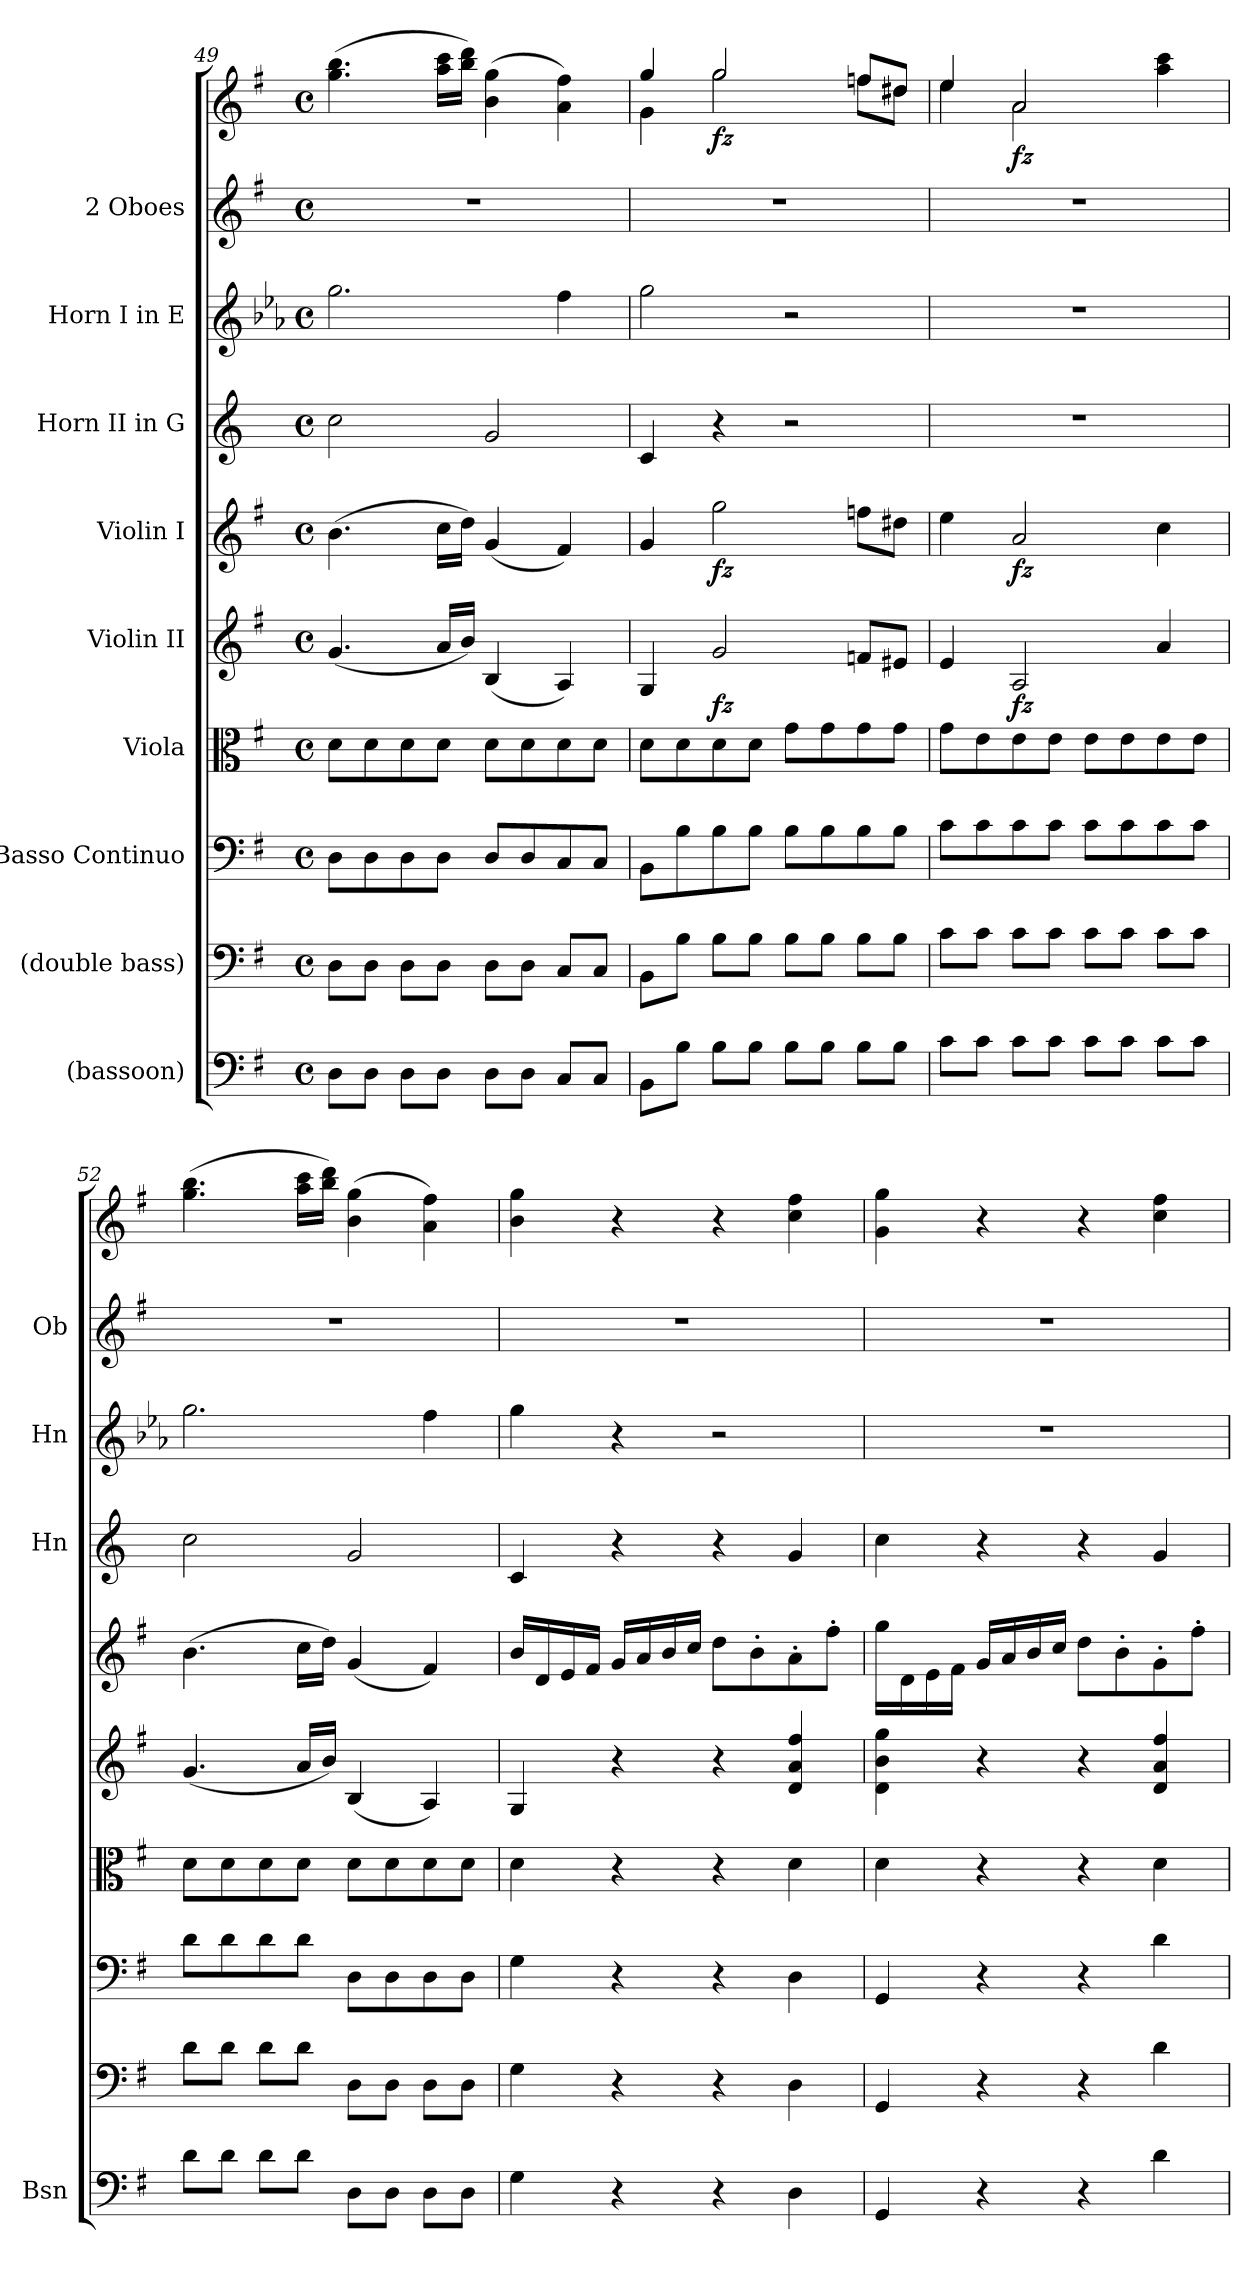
**kern	**kern	**kern	**kern	**kern	**dynam	**kern	**dynam	**kern	**kern	**kern	**kern	**dynam
*part9	*part8	*part7	*part6	*part5	*part5	*part4	*part4	*part3	*part2	*part1	*part1	*part1
*staff10	*staff9	*staff8	*staff7	*staff6	*staff6	*staff5	*staff5	*staff4	*staff3	*staff2	*staff1	*staff1/2
*I"(bassoon)	*I"(double bass)	*I"Basso Continuo	*I"Viola	*I"Violin II	*	*I"Violin I	*	*I"Horn II in G	*I"Horn I in E	*I"2 Oboes	*	*
*I'Bsn	*	*	*	*	*	*	*	*I'Hn	*I'Hn	*I'Ob	*	*
*clefF4	*clefF4	*clefF4	*clefC3	*clefG2	*	*clefG2	*	*clefG2	*clefG2	*clefG2	*clefG2	*
*	*ITrd7c12	*	*	*	*	*	*	*ITrd3c5	*ITrd5c8	*	*	*
*k[f#]	*k[f#]	*k[f#]	*k[f#]	*k[f#]	*	*k[f#]	*	*k[f#]	*k[f#]	*k[f#]	*k[f#]	*
*M4/4	*M4/4	*M4/4	*M4/4	*M4/4	*	*M4/4	*	*M4/4	*M4/4	*M4/4	*M4/4	*
*met(c)	*met(c)	*met(c)	*met(c)	*met(c)	*	*met(c)	*	*met(c)	*met(c)	*met(c)	*met(c)	*
=49	=49	=49	=49	=49	=49	=49	=49	=49	=49	=49	=49	=49
8D\L	8DD\L	8D\L	8d\L	(<4.g/	.	(>4.b\	.	2g\	2.b\	1r	(>4.gg\ 4.bb\	.
8D\J	8DD\J	8D\	8d\	.	.	.	.	.	.	.	.	.
8D\L	8DD\L	8D\	8d\	.	.	.	.	.	.	.	.	.
8D\J	8DD\J	8D\J	8d\J	16a/LL	.	16cc\LL	.	.	.	.	16aa\ 16ccc\LL	.
.	.	.	.	16b/JJ)	.	16dd\JJ)	.	.	.	.	16bb\ 16ddd\JJ)	.
8D\L	8DD\L	8D/L	8d\L	(<4B/	.	(<4g/	.	2d/	.	.	(>4b\ 4gg\	.
8D\J	8DD\J	8D/	8d\	.	.	.	.	.	.	.	.	.
8C/L	8CC/L	8C/	8d\	4A/)	.	4f#/)	.	.	4a\	.	4a\ 4ff#\)	.
8C/J	8CC/J	8C/J	8d\J	.	.	.	.	.	.	.	.	.
!!LO:LB:g=z
=50	=50	=50	=50	=50	=50	=50	=50	=50	=50	=50	=50	=50
*	*	*	*	*	*	*	*	*	*	*	*^	*
8BB\L	8BBB\L	8BB\L	8d\L	4G/	.	4g/	.	4G/	2b\	1r	4gg/	4g\	.
8B\J	8BB\J	8B\	8d\	.	.	.	.	.	.	.	.	.	.
!	!	!	!	!	!LO:DY:b	!	!LO:DY:b	!	!	!	!	!	!LO:DY:b
8B\L	8BB\L	8B\	8d\	2g/	fz	2gg\	fz	4r	.	.	2gg/	2gg\	fz
8B\J	8BB\J	8B\J	8d\J	.	.	.	.	.	.	.	.	.	.
8B\L	8BB\L	8B\L	8g\L	.	.	.	.	2r	2r	.	.	.	.
8B\J	8BB\J	8B\	8g\	.	.	.	.	.	.	.	.	.	.
8B\L	8BB\L	8B\	8g\	8fn/L	.	8ffn\L	.	.	.	.	8ffn/L	8ff\L	.
8B\J	8BB\J	8B\J	8g\J	8e#X/J	.	8dd#X\J	.	.	.	.	8dd#X/J	8dd#\J	.
=51	=51	=51	=51	=51	=51	=51	=51	=51	=51	=51	=51	=51	=51
8c\L	8C\L	8c\L	8g\L	4e/	.	4ee\	.	1r	1r	1r	4ee/	4ee\	.
8c\J	8C\J	8c\	8e\	.	.	.	.	.	.	.	.	.	.
!	!	!	!	!	!LO:DY:b	!	!LO:DY:b	!	!	!	!	!	!LO:DY:b
8c\L	8C\L	8c\	8e\	2A/	fz	2a/	fz	.	.	.	2a/	2a\	fz
8c\J	8C\J	8c\J	8e\J	.	.	.	.	.	.	.	.	.	.
8c\L	8C\L	8c\L	8e\L	.	.	.	.	.	.	.	.	.	.
8c\J	8C\J	8c\	8e\	.	.	.	.	.	.	.	.	.	.
8c\L	8C\L	8c\	8e\	4a/	.	4cc\	.	.	.	.	4aa\ 4ccc\	4ryy	.
8c\J	8C\J	8c\J	8e\J	.	.	.	.	.	.	.	.	.	.
*	*	*	*	*	*	*	*	*	*	*	*v	*v	*
=52	=52	=52	=52	=52	=52	=52	=52	=52	=52	=52	=52	=52
8d\L	8D\L	8d\L	8d\L	(<4.g/	.	(>4.b\	.	2g\	2.b\	1r	(>4.gg\ 4.bb\	.
8d\J	8D\J	8d\	8d\	.	.	.	.	.	.	.	.	.
8d\L	8D\L	8d\	8d\	.	.	.	.	.	.	.	.	.
8d\J	8D\J	8d\J	8d\J	16a/LL	.	16cc\LL	.	.	.	.	16aa\ 16ccc\LL	.
.	.	.	.	16b/JJ)	.	16dd\JJ)	.	.	.	.	16bb\ 16ddd\JJ)	.
8D\L	8DD\L	8D\L	8d\L	(<4B/	.	(<4g/	.	2d/	.	.	(>4b\ 4gg\	.
8D\J	8DD\J	8D\	8d\	.	.	.	.	.	.	.	.	.
8D\L	8DD\L	8D\	8d\	4A/)	.	4f#/)	.	.	4a\	.	4a\ 4ff#\)	.
8D\J	8DD\J	8D\J	8d\J	.	.	.	.	.	.	.	.	.
=53	=53	=53	=53	=53	=53	=53	=53	=53	=53	=53	=53	=53
4G\	4GG\	4G\	4d\	4G/	.	16b/LL	.	4G/	4b\	1r	4b\ 4gg\	.
.	.	.	.	.	.	16d/	.	.	.	.	.	.
.	.	.	.	.	.	16e/	.	.	.	.	.	.
.	.	.	.	.	.	16f#/JJ	.	.	.	.	.	.
4r	4r	4r	4r	4r	.	16g/LL	.	4r	4r	.	4r	.
.	.	.	.	.	.	16a/	.	.	.	.	.	.
.	.	.	.	.	.	16b/	.	.	.	.	.	.
.	.	.	.	.	.	16cc/JJ	.	.	.	.	.	.
4r	4r	4r	4r	4r	.	8dd\L	.	4r	2r	.	4r	.
.	.	.	.	.	.	8b'\	.	.	.	.	.	.
4D\	4DD\	4D\	4d\	4d/ 4a/ 4ff#/	.	8a'\	.	4d/	.	.	4cc\ 4ff#\	.
.	.	.	.	.	.	8ff#'\J	.	.	.	.	.	.
=54	=54	=54	=54	=54	=54	=54	=54	=54	=54	=54	=54	=54
4GG/	4GGG/	4GG/	4d\	4d\ 4b\ 4gg\	.	16gg\LL	.	4g\	1r	1r	4g\ 4gg\	.
.	.	.	.	.	.	16d\	.	.	.	.	.	.
.	.	.	.	.	.	16e\	.	.	.	.	.	.
.	.	.	.	.	.	16f#\JJ	.	.	.	.	.	.
4r	4r	4r	4r	4r	.	16g/LL	.	4r	.	.	4r	.
.	.	.	.	.	.	16a/	.	.	.	.	.	.
.	.	.	.	.	.	16b/	.	.	.	.	.	.
.	.	.	.	.	.	16cc/JJ	.	.	.	.	.	.
4r	4r	4r	4r	4r	.	8dd\L	.	4r	.	.	4r	.
.	.	.	.	.	.	8b'\	.	.	.	.	.	.
4d\	4D\	4d\	4d\	4d/ 4a/ 4ff#/	.	8g'\	.	4d/	.	.	4cc\ 4ff#\	.
.	.	.	.	.	.	8ff#'\J	.	.	.	.	.	.
=	=	=	=	=	=	=	=	=	=	=	=	=
*-	*-	*-	*-	*-	*-	*-	*-	*-	*-	*-	*-	*-
